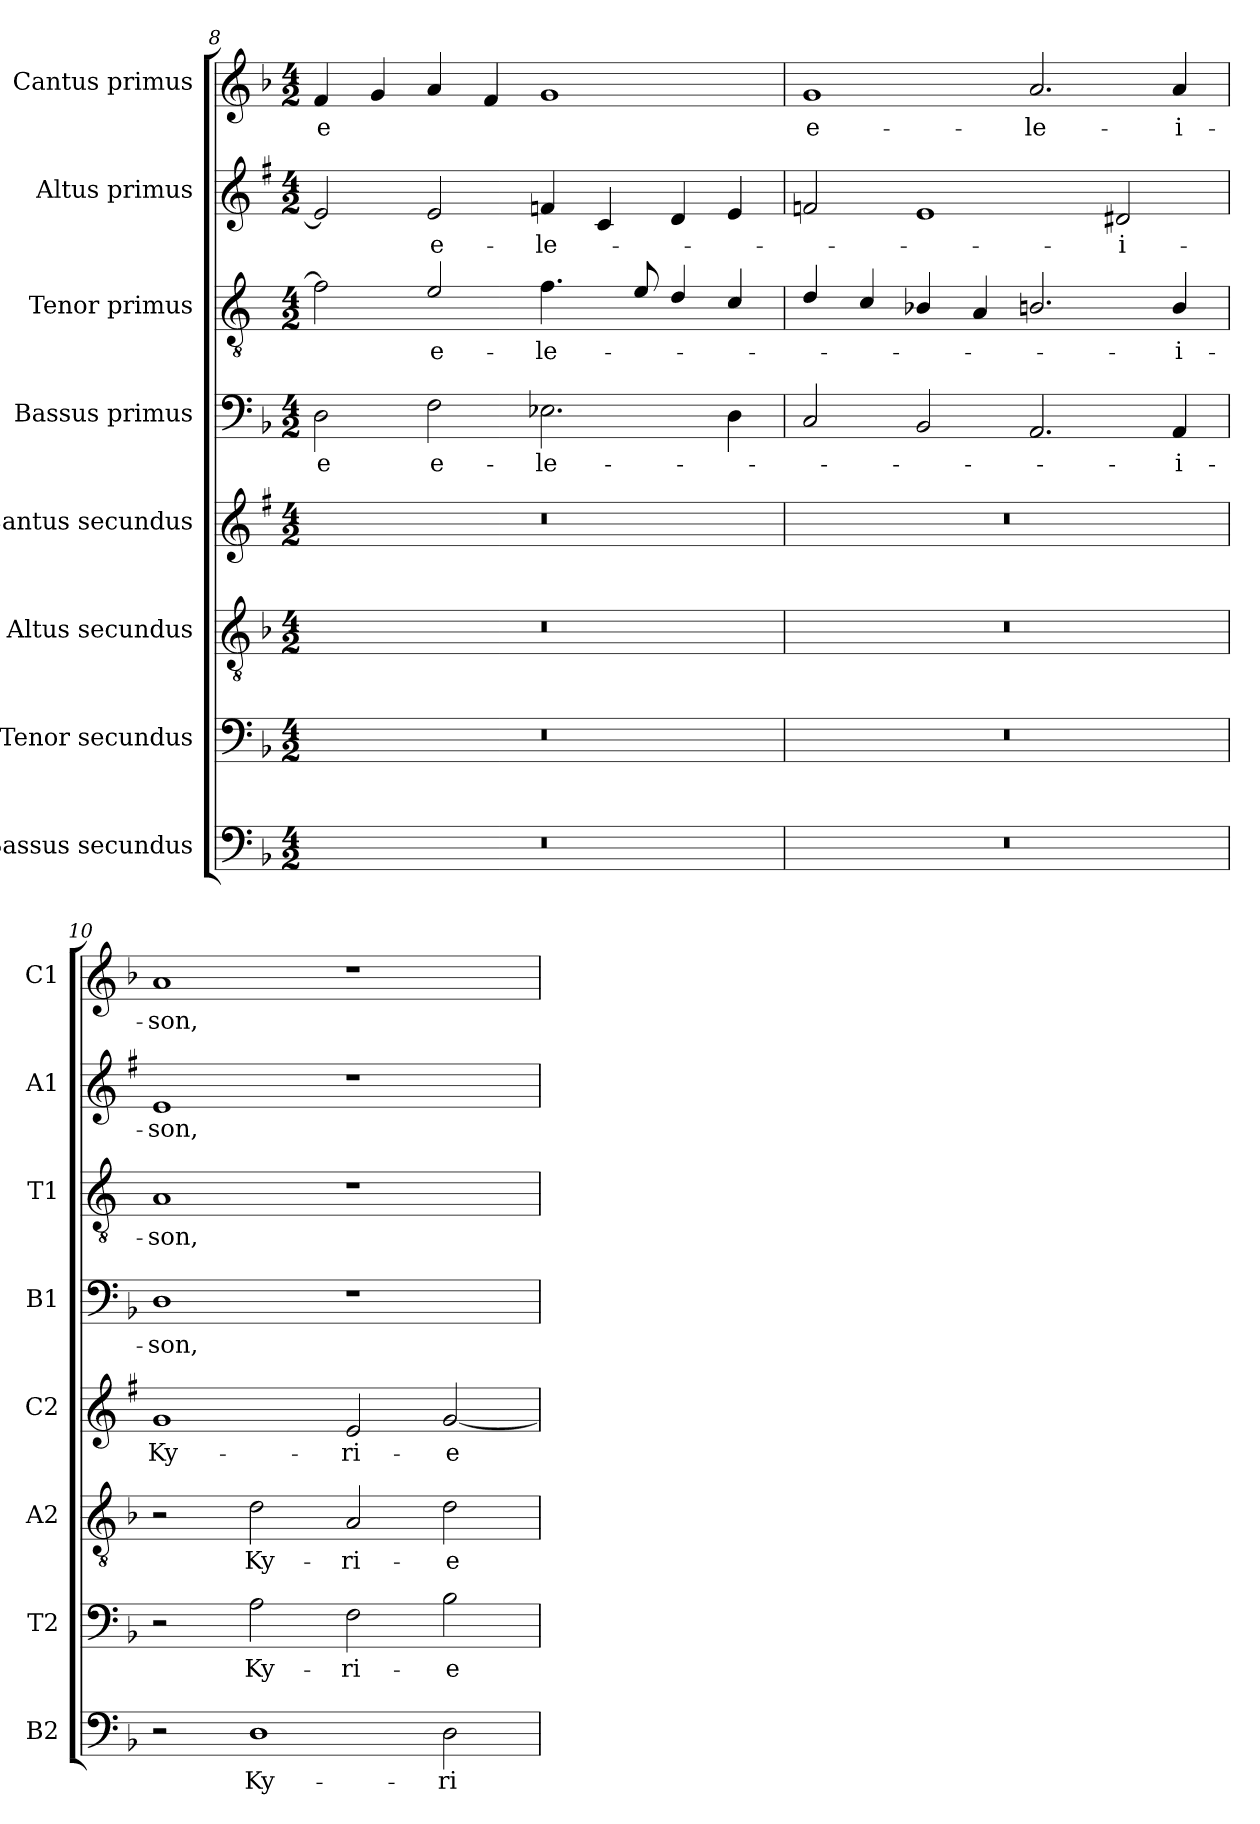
**kern	**text	**kern	**text	**kern	**text	**kern	**text	**kern	**text	**kern	**text	**kern	**text	**kern	**text
*part8	*part8	*part7	*part7	*part6	*part6	*part5	*part5	*part4	*part4	*part3	*part3	*part2	*part2	*part1	*part1
*staff8	*staff8	*staff7	*staff7	*staff6	*staff6	*staff5	*staff5	*staff4	*staff4	*staff3	*staff3	*staff2	*staff2	*staff1	*staff1
*I"Bassus secundus	*	*I"Tenor secundus	*	*I"Altus secundus	*	*I"Cantus secundus	*	*I"Bassus primus	*	*I"Tenor primus	*	*I"Altus primus	*	*I"Cantus primus	*
*I'B2	*	*I'T2	*	*I'A2	*	*I'C2	*	*I'B1	*	*I'T1	*	*I'A1	*	*I'C1	*
*clefF4	*	*clefF4	*	*clefGv2	*	*clefG2	*	*clefF4	*	*clefGv2	*	*clefG2	*	*clefG2	*
*	*	*	*	*	*	*ITrd1c2	*	*	*	*ITrd4c7	*	*ITrd1c2	*	*	*
*k[b-]	*	*k[b-]	*	*k[b-]	*	*k[b-]	*	*k[b-]	*	*k[b-]	*	*k[b-]	*	*k[b-]	*
*F:	*	*F:	*	*F:	*	*F:	*	*F:	*	*F:	*	*F:	*	*F:	*
*M4/2	*	*M4/2	*	*M4/2	*	*M4/2	*	*M4/2	*	*M4/2	*	*M4/2	*	*M4/2	*
=8	=8	=8	=8	=8	=8	=8	=8	=8	=8	=8	=8	=8	=8	=8	=8
!	!	!	!	!	!	!	!	!	!LO:LY:b	!	!	!	!	!	!LO:LY:b
0r	.	0r	.	0r	.	0r	.	2D\	-e	2B-\]	.	2d/]	.	4f/	-e
.	.	.	.	.	.	.	.	.	.	.	.	.	.	4g/	.
!	!	!	!	!	!	!	!	!	!LO:LY:b	!	!LO:LY:b	!	!LO:LY:b	!	!
.	.	.	.	.	.	.	.	2F\	e-	2A/	e-	2d/	e-	4a/	.
.	.	.	.	.	.	.	.	.	.	.	.	.	.	4f/	.
!	!	!	!	!	!	!	!	!	!LO:LY:b	!	!LO:LY:b	!	!LO:LY:b	!	!
.	.	.	.	.	.	.	.	2.E-X\	-le-	4.B-\	-le-	4e-X/	-le-	1g	.
.	.	.	.	.	.	.	.	.	.	.	.	4B-/	.	.	.
.	.	.	.	.	.	.	.	.	.	8A/	.	.	.	.	.
.	.	.	.	.	.	.	.	.	.	4G/	.	4c/	.	.	.
.	.	.	.	.	.	.	.	4D\	.	4F/	.	4d/	.	.	.
=9	=9	=9	=9	=9	=9	=9	=9	=9	=9	=9	=9	=9	=9	=9	=9
!	!	!	!	!	!	!	!	!	!	!	!	!	!	!	!LO:LY:b
0r	.	0r	.	0r	.	0r	.	2C/	.	4G/	.	2e-X/	.	1g	e-
.	.	.	.	.	.	.	.	.	.	4F/	.	.	.	.	.
.	.	.	.	.	.	.	.	2BB-/	.	4E-X/	.	1d	.	.	.
.	.	.	.	.	.	.	.	.	.	4D/	.	.	.	.	.
!	!	!	!	!	!	!	!	!	!	!	!	!	!	!	!LO:LY:b
.	.	.	.	.	.	.	.	2.AA/	.	2.En/	.	.	.	2.a/	-le-
!	!	!	!	!	!	!	!	!	!	!	!	!	!LO:LY:b	!	!
.	.	.	.	.	.	.	.	.	.	.	.	2c#X/	-i-	.	.
!	!	!	!	!	!	!	!	!	!LO:LY:b	!	!LO:LY:b	!	!	!	!LO:LY:b
.	.	.	.	.	.	.	.	4AA/	-i-	4E/	-i-	.	.	4a/	-i-
!!LO:PB:g=z
=10	=10	=10	=10	=10	=10	=10	=10	=10	=10	=10	=10	=10	=10	=10	=10
!	!	!	!	!	!	!	!LO:LY:b	!	!LO:LY:b	!	!LO:LY:b	!	!LO:LY:b	!	!LO:LY:b
2r	.	2r	.	2r	.	1f	Ky-	1D	-son,	1D	-son,	1d	-son,	1a	-son,
!	!LO:LY:b	!	!LO:LY:b	!	!LO:LY:b	!	!	!	!	!	!	!	!	!	!
1D	Ky-	2A\	Ky-	2d\	Ky-	.	.	.	.	.	.	.	.	.	.
!	!	!	!LO:LY:b	!	!LO:LY:b	!	!LO:LY:b	!	!	!	!	!	!	!	!
.	.	2F\	-ri-	2A/	-ri-	2d/	-ri-	1r	.	1r	.	1r	.	1r	.
!	!LO:LY:b	!	!LO:LY:b	!	!LO:LY:b	!	!LO:LY:b	!	!	!	!	!	!	!	!
2D\	-ri-	2B-\	-e	2d\	-e	[2f/	-e	.	.	.	.	.	.	.	.
=	=	=	=	=	=	=	=	=	=	=	=	=	=	=	=
*-	*-	*-	*-	*-	*-	*-	*-	*-	*-	*-	*-	*-	*-	*-	*-
